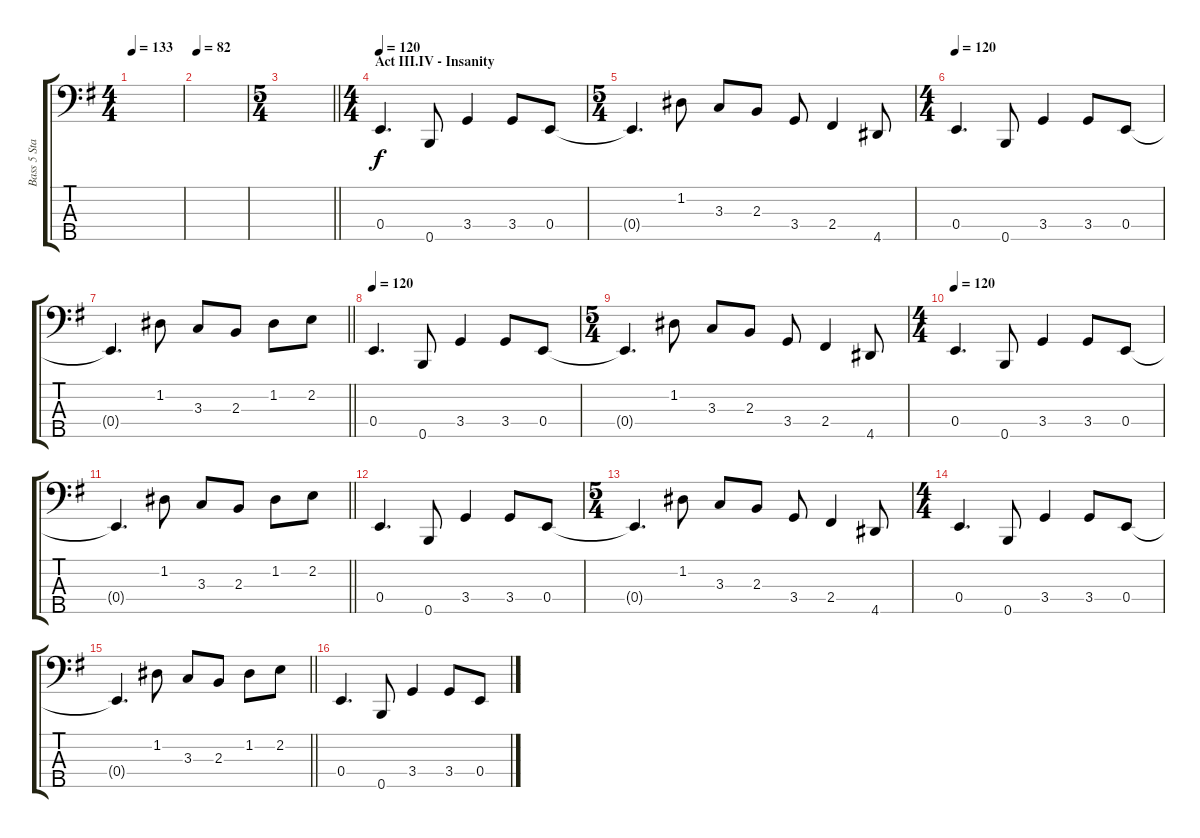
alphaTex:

\track ("Bass 5 Standard" "Bass 5 Sta") {instrument electricbassfinger}
\staff {score tabs}
\tuning (G2 D2 A1 E1 B0) {hide}
\ts (4 4)
\tempo 133
\clef f4
\ks eminor
|
\tempo 82
|
\ts (5 4)
\barLineRight lightlight
|
\ts (4 4)
\section ("" "Act III.IV - Insanity")
\tempo 120
0.4.4{d} 0.5.8 3.4.4 3.4.8 0.4.8 |
\ts (5 4)
0.4{t}.4{d} 1.2.8 3.3.8 2.3.8 3.4.8 2.4.4 4.5.8 |
\ts (4 4)
\tempo 120
0.4.4{d} 0.5.8 3.4.4 3.4.8 0.4.8 |
\barLineRight lightlight
0.4{t}.4{d} 1.2.8 3.3.8 2.3.8 1.2.8 2.2.8 |
\tempo 120
0.4.4{d} 0.5.8 3.4.4 3.4.8 0.4.8 |
\ts (5 4)
0.4{t}.4{d} 1.2.8 3.3.8 2.3.8 3.4.8 2.4.4 4.5.8 |
\ts (4 4)
\tempo 120
0.4.4{d} 0.5.8 3.4.4 3.4.8 0.4.8 |
\barLineRight lightlight
0.4{t}.4{d} 1.2.8 3.3.8 2.3.8 1.2.8 2.2.8 |
\section ("" "")
0.4.4{d} 0.5.8 3.4.4 3.4.8 0.4.8 |
\ts (5 4)
0.4{t}.4{d} 1.2.8 3.3.8 2.3.8 3.4.8 2.4.4 4.5.8 |
\ts (4 4)
0.4.4{d} 0.5.8 3.4.4 3.4.8 0.4.8 |
\barLineRight lightlight
0.4{t}.4{d} 1.2.8 3.3.8 2.3.8 1.2.8 2.2.8 |
0.4.4{d} 0.5.8 3.4.4 3.4.8 0.4.8
